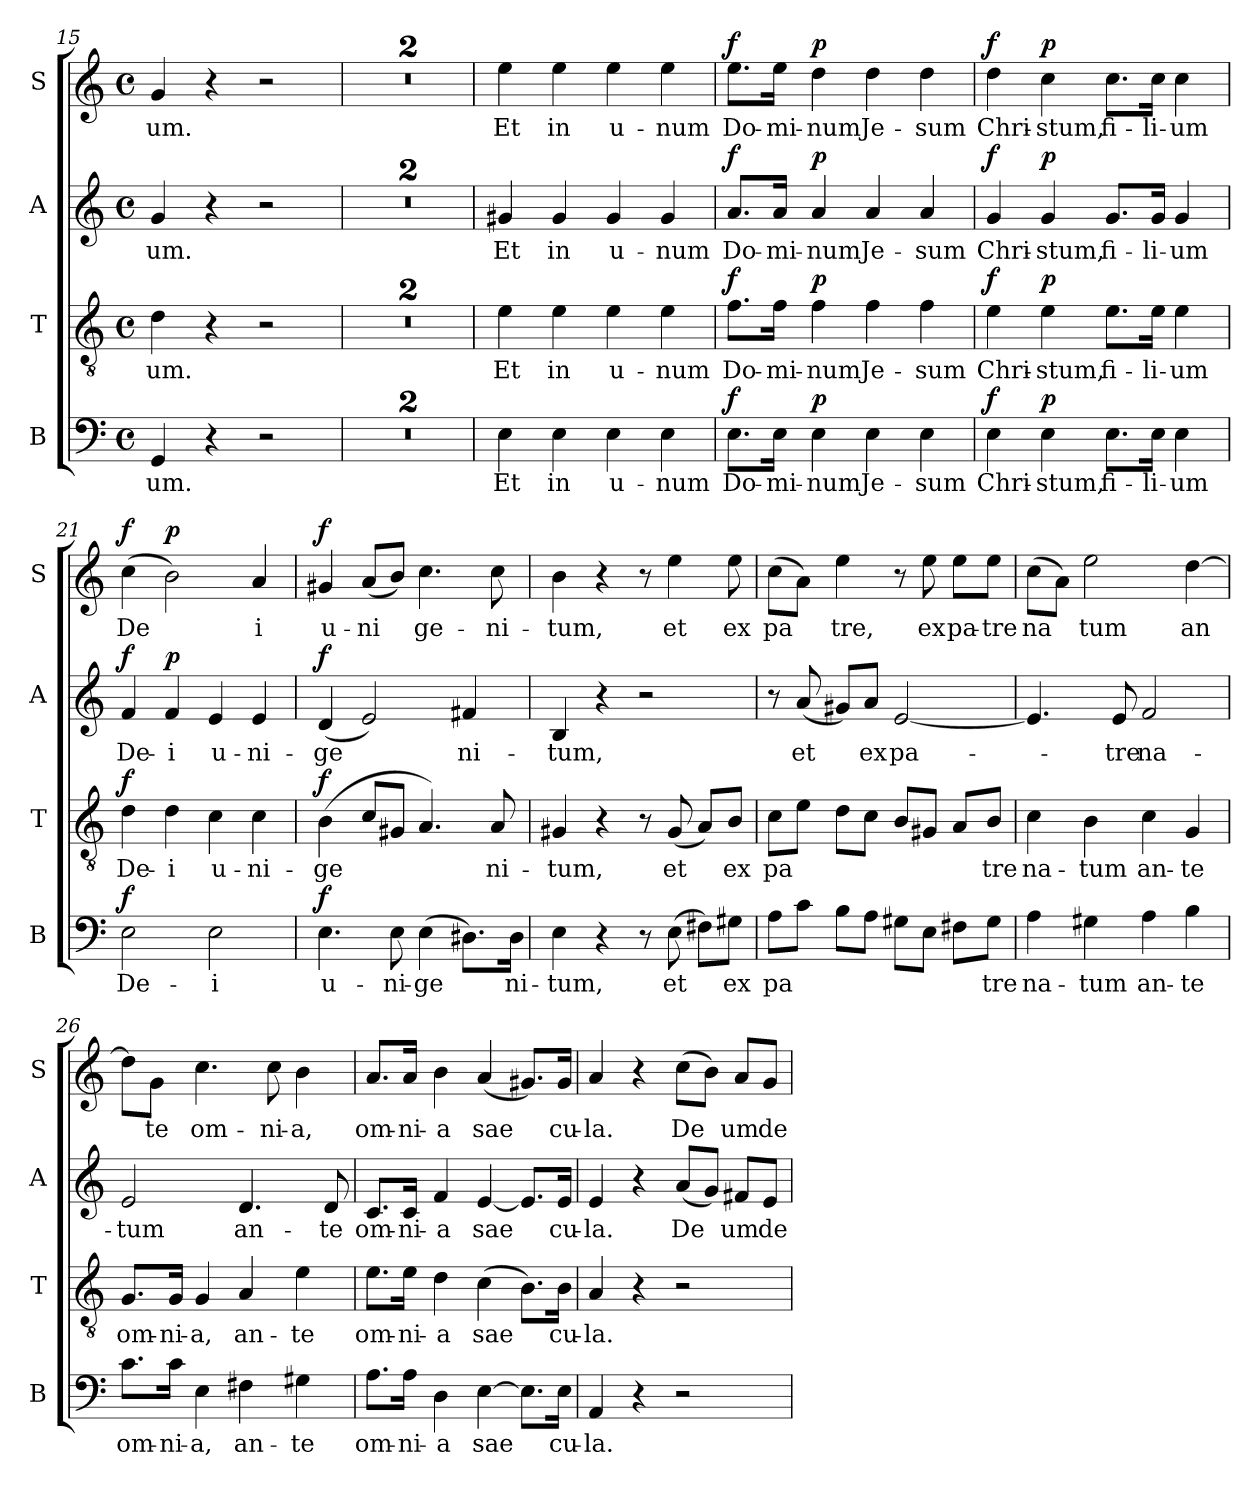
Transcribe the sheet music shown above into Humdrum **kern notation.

**kern	**text	**dynam	**kern	**text	**dynam	**kern	**text	**dynam	**kern	**text	**dynam
*part4	*part4	*part4	*part3	*part3	*part3	*part2	*part2	*part2	*part1	*part1	*part1
*staff4	*staff4	*staff4	*staff3	*staff3	*staff3	*staff2	*staff2	*staff2	*staff1	*staff1	*staff1
*I"B	*	*	*I"T	*	*	*I"A	*	*	*I"S	*	*
*I'B	*	*	*I'T	*	*	*I'A	*	*	*I'S	*	*
*clefF4	*	*	*clefGv2	*	*	*clefG2	*	*	*clefG2	*	*
*k[]	*	*	*k[]	*	*	*k[]	*	*	*k[]	*	*
*M4/4	*	*	*M4/4	*	*	*M4/4	*	*	*M4/4	*	*
*met(c)	*	*	*met(c)	*	*	*met(c)	*	*	*met(c)	*	*
=15	=15	=15	=15	=15	=15	=15	=15	=15	=15	=15	=15
!	!LO:LY:b	!	!	!LO:LY:b	!	!	!LO:LY:b	!	!	!LO:LY:b	!
4GG	-um.	.	4d	-um.	.	4g	-um.	.	4g	-um.	.
4r	.	.	4r	.	.	4r	.	.	4r	.	.
2r	.	.	2r	.	.	2r	.	.	2r	.	.
=16	=16	=16	=16	=16	=16	=16	=16	=16	=16	=16	=16
1r	.	.	1r	.	.	1r	.	.	1r	.	.
=17	=17	=17	=17	=17	=17	=17	=17	=17	=17	=17	=17
1r	.	.	1r	.	.	1r	.	.	1r	.	.
=18	=18	=18	=18	=18	=18	=18	=18	=18	=18	=18	=18
!	!LO:LY:b	!	!	!LO:LY:b	!	!	!LO:LY:b	!	!	!LO:LY:b	!
4E	Et	.	4e	Et	.	4g#X	Et	.	4ee	Et	.
!	!LO:LY:b	!	!	!LO:LY:b	!	!	!LO:LY:b	!	!	!LO:LY:b	!
4E	in	.	4e	in	.	4g#	in	.	4ee	in	.
!	!LO:LY:b	!	!	!LO:LY:b	!	!	!LO:LY:b	!	!	!LO:LY:b	!
4E	u-	.	4e	u-	.	4g#	u-	.	4ee	u-	.
!	!LO:LY:b	!	!	!LO:LY:b	!	!	!LO:LY:b	!	!	!LO:LY:b	!
4E	-num	.	4e	-num	.	4g#	-num	.	4ee	-num	.
=19	=19	=19	=19	=19	=19	=19	=19	=19	=19	=19	=19
!	!LO:LY:b	!LO:DY:b	!	!LO:LY:b	!LO:DY:b	!	!LO:LY:b	!LO:DY:b	!	!LO:LY:b	!LO:DY:a
8.EL	Do-	f	8.fL	Do-	f	8.aL	Do-	f	8.eeL	Do-	f
!	!LO:LY:b	!	!	!LO:LY:b	!	!	!LO:LY:b	!	!	!LO:LY:b	!
16EJk	-mi-	.	16fJk	-mi-	.	16aJk	-mi-	.	16eeJk	-mi-	.
!	!LO:LY:b	!LO:DY:a	!	!LO:LY:b	!LO:DY:a	!	!LO:LY:b	!LO:DY:a	!	!LO:LY:b	!LO:DY:a
4E	-num	p	4f	-num	p	4a	-num	p	4dd	-num	p
!	!LO:LY:b	!	!	!LO:LY:b	!	!	!LO:LY:b	!	!	!LO:LY:b	!
4E	Je-	.	4f	Je-	.	4a	Je-	.	4dd	Je-	.
!	!LO:LY:b	!	!	!LO:LY:b	!	!	!LO:LY:b	!	!	!LO:LY:b	!
4E	-sum	.	4f	-sum	.	4a	-sum	.	4dd	-sum	.
=20	=20	=20	=20	=20	=20	=20	=20	=20	=20	=20	=20
!	!LO:LY:b	!LO:DY:b	!	!LO:LY:b	!LO:DY:b	!	!LO:LY:b	!LO:DY:b	!	!LO:LY:b	!LO:DY:b
4E	Chri-	f	4e	Chri-	f	4g	Chri-	f	4dd	Chri-	f
!	!LO:LY:b	!LO:DY:a	!	!LO:LY:b	!LO:DY:a	!	!LO:LY:b	!LO:DY:a	!	!LO:LY:b	!LO:DY:a
4E	-stum,	p	4e	-stum,	p	4g	-stum,	p	4cc	-stum,	p
!	!LO:LY:b	!	!	!LO:LY:b	!	!	!LO:LY:b	!	!	!LO:LY:b	!
8.EL	fi-	.	8.eL	fi-	.	8.gL	fi-	.	8.ccL	fi-	.
!	!LO:LY:b	!	!	!LO:LY:b	!	!	!LO:LY:b	!	!	!LO:LY:b	!
16EJk	-li-	.	16eJk	-li-	.	16gJk	-li-	.	16ccJk	-li-	.
!	!LO:LY:b	!	!	!LO:LY:b	!	!	!LO:LY:b	!	!	!LO:LY:b	!
4E	-um	.	4e	-um	.	4g	-um	.	4cc	-um	.
=21	=21	=21	=21	=21	=21	=21	=21	=21	=21	=21	=21
!	!LO:LY:b	!LO:DY:b	!	!LO:LY:b	!LO:DY:b	!	!LO:LY:b	!LO:DY:b	!	!LO:LY:b	!LO:DY:b
2E	De-	f	4d	De-	f	4f	De-	f	(>4cc	De	f
!	!	!	!	!LO:LY:b	!	!	!LO:LY:b	!LO:DY:a	!	!	!LO:DY:a
.	.	.	4d	-i	.	4f	-i	p	2b)	.	p
!	!LO:LY:b	!	!	!LO:LY:b	!	!	!LO:LY:b	!	!	!	!
2E	-i	.	4c	u-	.	4e	u-	.	.	.	.
!	!	!	!	!LO:LY:b	!	!	!LO:LY:b	!	!	!LO:LY:b	!
.	.	.	4c	-ni-	.	4e	-ni-	.	4a	i	.
=22	=22	=22	=22	=22	=22	=22	=22	=22	=22	=22	=22
!	!LO:LY:b	!LO:DY:b	!	!LO:LY:b	!LO:DY:a	!	!LO:LY:b	!LO:DY:a	!	!LO:LY:b	!LO:DY:a
4.E	u-	f	(<4B	-ge	f	(<4d	-ge	f	4g#X	u-	f
!	!	!	!	!	!	!	!	!	!	!LO:LY:b	!
.	.	.	8cL	.	.	2e)	.	.	(<8aL	-ni	.
!	!LO:LY:b	!	!	!	!	!	!	!	!	!	!
8E	-ni-	.	8G#XJ	.	.	.	.	.	8bJ)	.	.
!	!LO:LY:b	!	!	!	!	!	!	!	!	!LO:LY:b	!
(>4E	-ge	.	4.A)	.	.	.	.	.	4.cc	ge-	.
!	!	!	!	!	!	!	!LO:LY:b	!	!	!	!
8.D#XL)	.	.	.	.	.	4f#X	ni-	.	.	.	.
!	!	!	!	!LO:LY:b	!	!	!	!	!	!LO:LY:b	!
.	.	.	8A	ni-	.	.	.	.	8cc	-ni-	.
!	!LO:LY:b	!	!	!	!	!	!	!	!	!	!
16D#Jk	ni-	.	.	.	.	.	.	.	.	.	.
=23	=23	=23	=23	=23	=23	=23	=23	=23	=23	=23	=23
!	!LO:LY:b	!	!	!LO:LY:b	!	!	!LO:LY:b	!	!	!LO:LY:b	!
4E	-tum,	.	4G#X	-tum,	.	4B	-tum,	.	4b	-tum,	.
4r	.	.	4r	.	.	4r	.	.	4r	.	.
8r	.	.	8r	.	.	2r	.	.	8r	.	.
!	!LO:LY:b	!	!	!LO:LY:b	!	!	!	!	!	!LO:LY:b	!
(>8E	et	.	(<8G#	et	.	.	.	.	4ee	et	.
8F#XL)	.	.	8AL)	.	.	.	.	.	.	.	.
!	!LO:LY:b	!	!	!LO:LY:b	!	!	!	!	!	!LO:LY:b	!
8G#XJ	ex	.	8BJ	ex	.	.	.	.	8ee	ex	.
=24	=24	=24	=24	=24	=24	=24	=24	=24	=24	=24	=24
!	!LO:LY:b	!	!	!LO:LY:b	!	!	!	!	!	!LO:LY:b	!
8AL	pa	.	8cL	pa	.	8r	.	.	(>8ccL	pa	.
!	!	!	!	!	!	!	!LO:LY:b	!	!	!	!
8cJ	.	.	8eJ	.	.	(<8a	et	.	8aJ)	.	.
!	!	!	!	!	!	!	!	!	!	!LO:LY:b	!
8BL	.	.	8dL	.	.	8g#XL)	.	.	4ee	tre,	.
!	!	!	!	!	!	!	!LO:LY:b	!	!	!	!
8AJ	.	.	8cJ	.	.	8aJ	ex	.	.	.	.
!	!	!	!	!	!	!	!LO:LY:b	!	!	!	!
8G#XL	.	.	8BL	.	.	[2e	pa-	.	8r	.	.
!	!	!	!	!	!	!	!	!	!	!LO:LY:b	!
8EJ	.	.	8G#XJ	.	.	.	.	.	8ee	ex	.
!	!	!	!	!	!	!	!	!	!	!LO:LY:b	!
8F#XL	.	.	8AL	.	.	.	.	.	8eeL	pa-	.
!	!LO:LY:b	!	!	!LO:LY:b	!	!	!	!	!	!LO:LY:b	!
8G#J	tre	.	8BJ	tre	.	.	.	.	8eeJ	-tre	.
=25	=25	=25	=25	=25	=25	=25	=25	=25	=25	=25	=25
!	!LO:LY:b	!	!	!LO:LY:b	!	!	!	!	!	!LO:LY:b	!
4A	na-	.	4c	na-	.	4.e]	.	.	(>8ccL	na	.
.	.	.	.	.	.	.	.	.	8aJ)	.	.
!	!LO:LY:b	!	!	!LO:LY:b	!	!	!	!	!	!LO:LY:b	!
4G#X	-tum	.	4B	-tum	.	.	.	.	2ee	tum	.
!	!	!	!	!	!	!	!LO:LY:b	!	!	!	!
.	.	.	.	.	.	8e	-tre	.	.	.	.
!	!LO:LY:b	!	!	!LO:LY:b	!	!	!LO:LY:b	!	!	!	!
4A	an-	.	4c	an-	.	2f	na-	.	.	.	.
!	!LO:LY:b	!	!	!LO:LY:b	!	!	!	!	!	!LO:LY:b	!
4B	-te	.	4G	-te	.	.	.	.	[4dd	an	.
=26	=26	=26	=26	=26	=26	=26	=26	=26	=26	=26	=26
!	!LO:LY:b	!	!	!LO:LY:b	!	!	!LO:LY:b	!	!	!	!
8.cL	om-	.	8.GL	om-	.	2e	-tum	.	8ddL]	.	.
!	!	!	!	!	!	!	!	!	!	!LO:LY:b	!
.	.	.	.	.	.	.	.	.	8gJ	te	.
!	!LO:LY:b	!	!	!LO:LY:b	!	!	!	!	!	!	!
16cJk	-ni-	.	16GJk	-ni-	.	.	.	.	.	.	.
!	!LO:LY:b	!	!	!LO:LY:b	!	!	!	!	!	!LO:LY:b	!
4E	-a,	.	4G	-a,	.	.	.	.	4.cc	om-	.
!	!LO:LY:b	!	!	!LO:LY:b	!	!	!LO:LY:b	!	!	!	!
4F#X	an-	.	4A	an-	.	4.d	an-	.	.	.	.
!	!	!	!	!	!	!	!	!	!	!LO:LY:b	!
.	.	.	.	.	.	.	.	.	8cc	-ni-	.
!	!LO:LY:b	!	!	!LO:LY:b	!	!	!	!	!	!LO:LY:b	!
4G#X	-te	.	4e	-te	.	.	.	.	4b	-a,	.
!	!	!	!	!	!	!	!LO:LY:b	!	!	!	!
.	.	.	.	.	.	8d	-te	.	.	.	.
=27	=27	=27	=27	=27	=27	=27	=27	=27	=27	=27	=27
!	!LO:LY:b	!	!	!LO:LY:b	!	!	!LO:LY:b	!	!	!LO:LY:b	!
8.AL	om-	.	8.eL	om-	.	8.cL	om-	.	8.aL	om-	.
!	!LO:LY:b	!	!	!LO:LY:b	!	!	!LO:LY:b	!	!	!LO:LY:b	!
16AJk	-ni-	.	16eJk	-ni-	.	16cJk	-ni-	.	16aJk	-ni-	.
!	!LO:LY:b	!	!	!LO:LY:b	!	!	!LO:LY:b	!	!	!LO:LY:b	!
4D	-a	.	4d	-a	.	4f	-a	.	4b	-a	.
!	!LO:LY:b	!	!	!LO:LY:b	!	!	!LO:LY:b	!	!	!LO:LY:b	!
[4E	sae	.	(>4c	sae	.	[4e	sae	.	(<4a	sae	.
8.EL]	.	.	8.BL)	.	.	8.eL]	.	.	8.g#XL)	.	.
!	!LO:LY:b	!	!	!LO:LY:b	!	!	!LO:LY:b	!	!	!LO:LY:b	!
16EJk	cu-	.	16BJk	cu-	.	16eJk	cu-	.	16g#Jk	cu-	.
=28	=28	=28	=28	=28	=28	=28	=28	=28	=28	=28	=28
!	!LO:LY:b	!	!	!LO:LY:b	!	!	!LO:LY:b	!	!	!LO:LY:b	!
4AA	-la.	.	4A	-la.	.	4e	-la.	.	4a	-la.	.
4r	.	.	4r	.	.	4r	.	.	4r	.	.
!	!	!	!	!	!	!	!LO:LY:b	!	!	!LO:LY:b	!
2r	.	.	2r	.	.	(<8aL	De	.	(>8ccL	De	.
.	.	.	.	.	.	8gJ)	.	.	8bJ)	.	.
!	!	!	!	!	!	!	!LO:LY:b	!	!	!LO:LY:b	!
.	.	.	.	.	.	8f#XL	um	.	8aL	um	.
!	!	!	!	!	!	!	!LO:LY:b	!	!	!LO:LY:b	!
.	.	.	.	.	.	8eJ	de	.	8gJ	de	.
=	=	=	=	=	=	=	=	=	=	=	=
*-	*-	*-	*-	*-	*-	*-	*-	*-	*-	*-	*-
